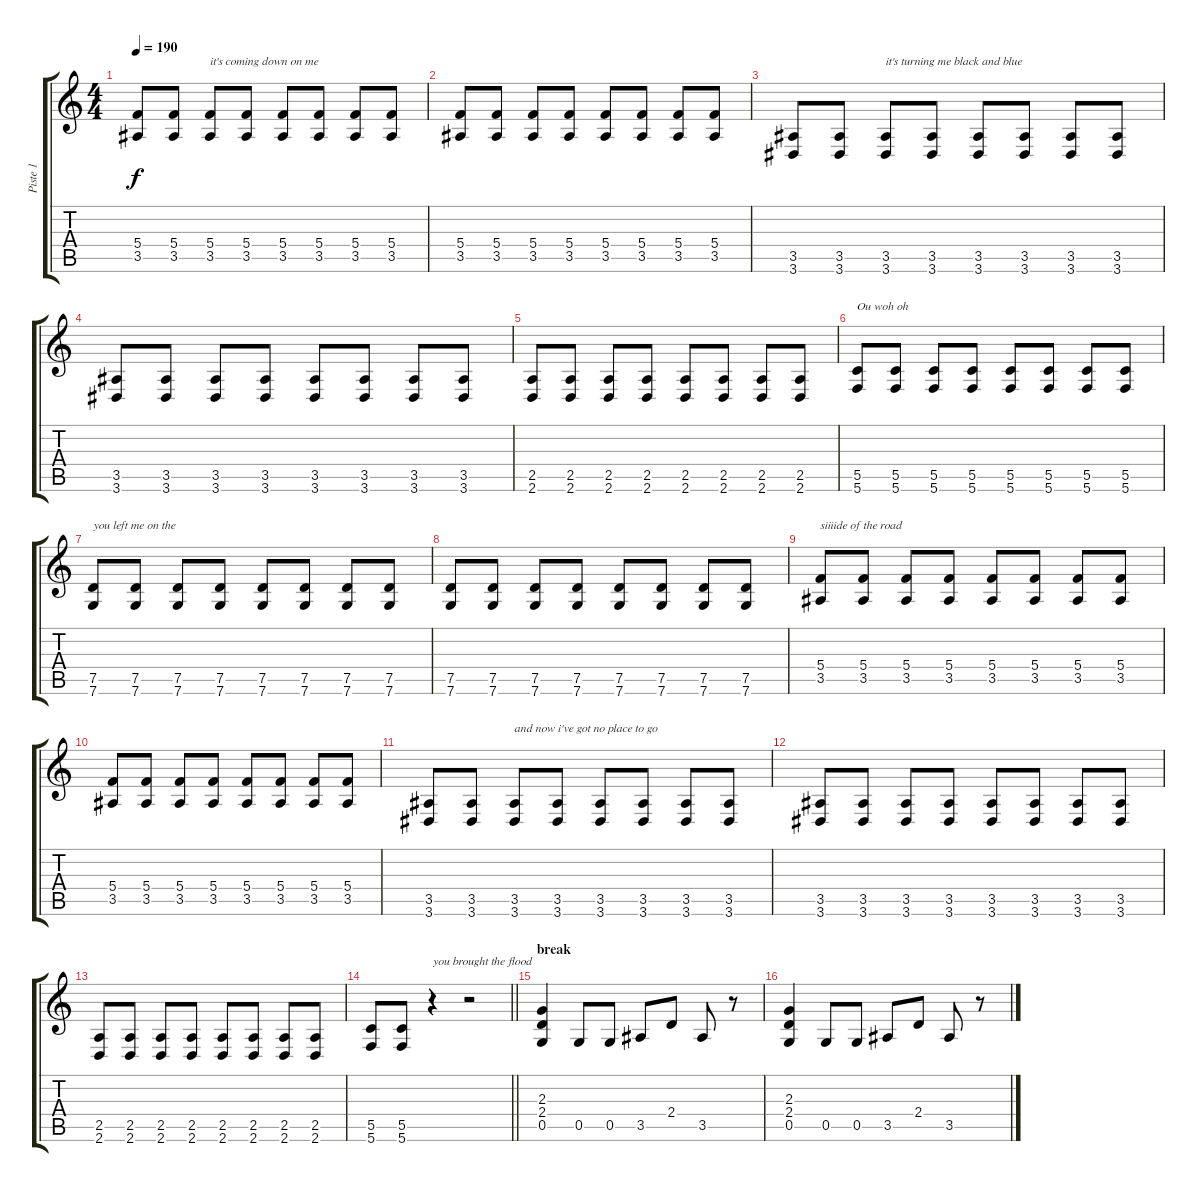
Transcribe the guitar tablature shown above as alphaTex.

\track ("Piste 1" "Piste 1") {instrument distortionguitar}
\staff {score tabs}
\tuning (D4 A3 F3 C3 G2 C2) {hide}
\ts (4 4)
\tempo 190
\clef g2
\ks c
(5.4 3.5).8{dy f} (5.4 3.5).8 (5.4 3.5).8{txt "it's coming down on me"} (5.4 3.5).8 (5.4 3.5).8 (5.4 3.5).8 (5.4 3.5).8 (5.4 3.5).8 |
(5.4 3.5).8 (5.4 3.5).8 (5.4 3.5).8 (5.4 3.5).8 (5.4 3.5).8 (5.4 3.5).8 (5.4 3.5).8 (5.4 3.5).8 |
(3.5 3.6).8 (3.5 3.6).8 (3.5 3.6).8{txt "it's turning me black and blue"} (3.5 3.6).8 (3.5 3.6).8 (3.5 3.6).8 (3.5 3.6).8 (3.5 3.6).8 |
(3.5 3.6).8 (3.5 3.6).8 (3.5 3.6).8 (3.5 3.6).8 (3.5 3.6).8 (3.5 3.6).8 (3.5 3.6).8 (3.5 3.6).8 |
(2.5 2.6).8 (2.5 2.6).8 (2.5 2.6).8 (2.5 2.6).8 (2.5 2.6).8 (2.5 2.6).8 (2.5 2.6).8 (2.5 2.6).8 |
(5.5 5.6).8{txt "Ou woh oh"} (5.5 5.6).8 (5.5 5.6).8 (5.5 5.6).8 (5.5 5.6).8 (5.5 5.6).8 (5.5 5.6).8 (5.5 5.6).8 |
(7.5 7.6).8{txt "you left me on the "} (7.5 7.6).8 (7.5 7.6).8 (7.5 7.6).8 (7.5 7.6).8 (7.5 7.6).8 (7.5 7.6).8 (7.5 7.6).8 |
(7.5 7.6).8 (7.5 7.6).8 (7.5 7.6).8 (7.5 7.6).8 (7.5 7.6).8 (7.5 7.6).8 (7.5 7.6).8 (7.5 7.6).8 |
(5.4 3.5).8{txt "siiiide of the road"} (5.4 3.5).8 (5.4 3.5).8 (5.4 3.5).8 (5.4 3.5).8 (5.4 3.5).8 (5.4 3.5).8 (5.4 3.5).8 |
(5.4 3.5).8 (5.4 3.5).8 (5.4 3.5).8 (5.4 3.5).8 (5.4 3.5).8 (5.4 3.5).8 (5.4 3.5).8 (5.4 3.5).8 |
(3.5 3.6).8 (3.5 3.6).8 (3.5 3.6).8{txt "and now i've got no place to go"} (3.5 3.6).8 (3.5 3.6).8 (3.5 3.6).8 (3.5 3.6).8 (3.5 3.6).8 |
(3.5 3.6).8 (3.5 3.6).8 (3.5 3.6).8 (3.5 3.6).8 (3.5 3.6).8 (3.5 3.6).8 (3.5 3.6).8 (3.5 3.6).8 |
(2.5 2.6).8 (2.5 2.6).8 (2.5 2.6).8 (2.5 2.6).8 (2.5 2.6).8 (2.5 2.6).8 (2.5 2.6).8 (2.5 2.6).8 |
\barLineRight lightlight
(5.5 5.6).8 (5.5 5.6).8 r.4{txt "you brought the flood"} r.2 |
\section ("" "break")
(2.3 2.4 0.5).4 0.5.8 0.5.8 3.5.8 2.4.8 3.5.8 r.8 |
(2.3 2.4 0.5).4 0.5.8 0.5.8 3.5.8 2.4.8 3.5.8 r.8
